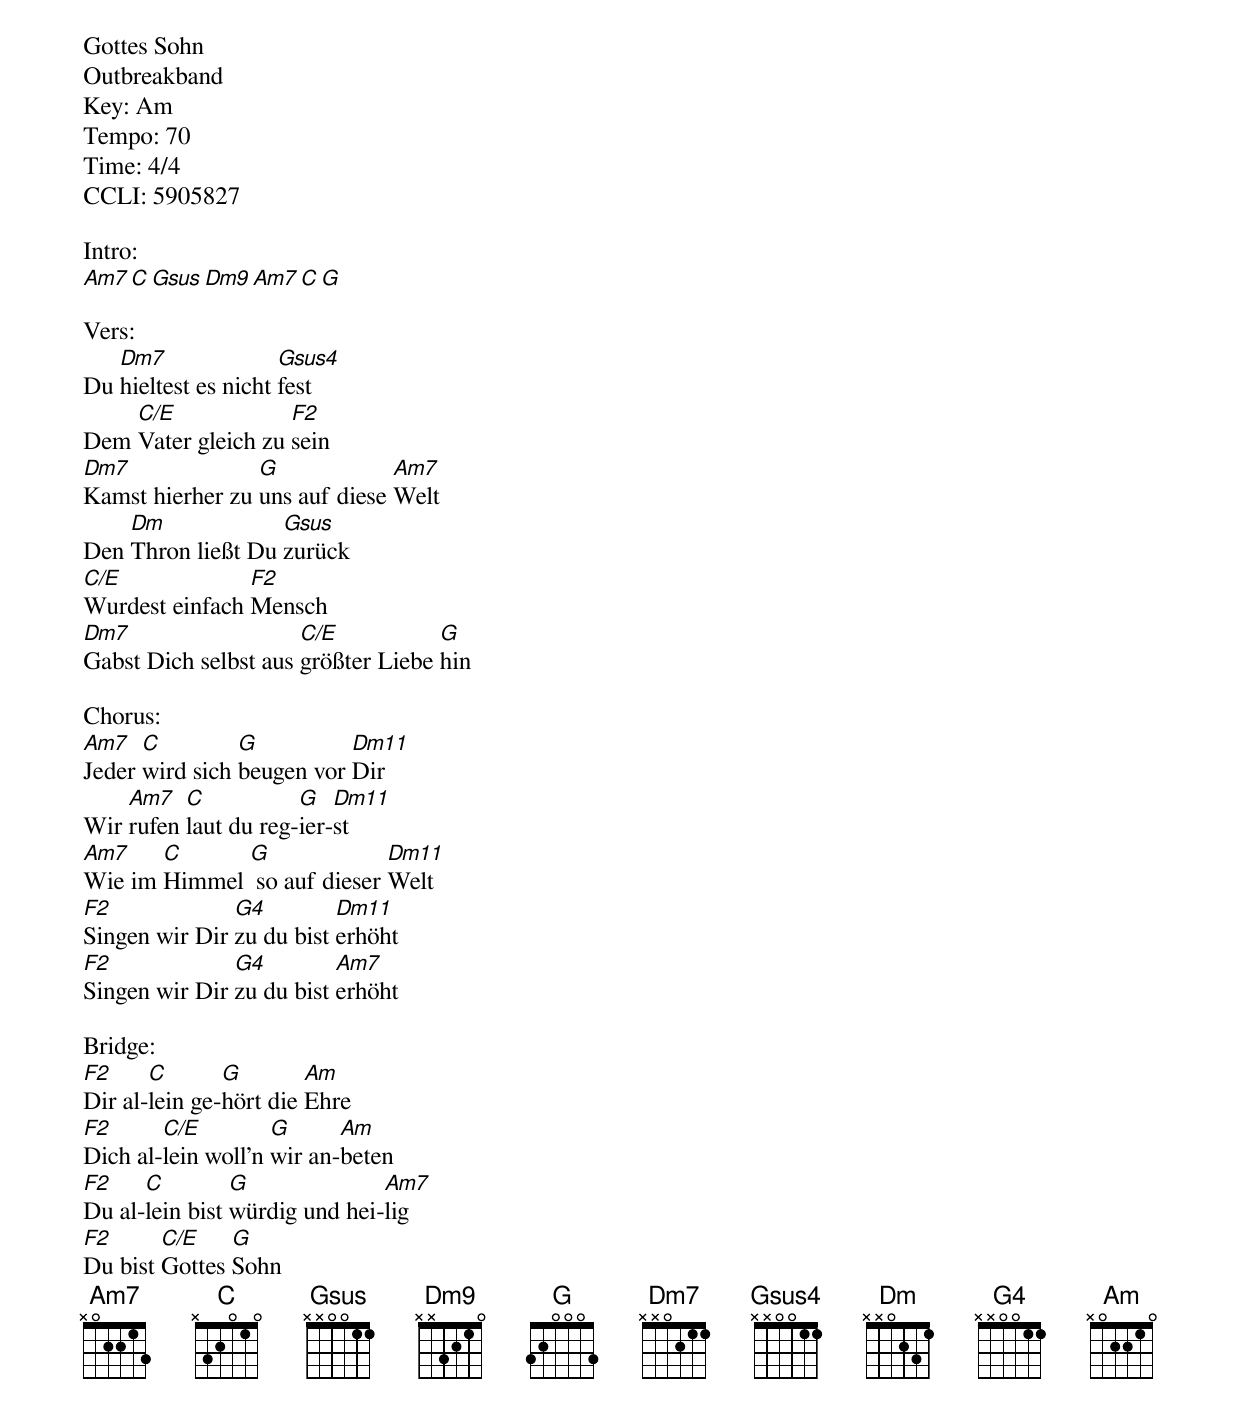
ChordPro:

Gottes Sohn
Outbreakband
Key: Am
Tempo: 70
Time: 4/4
CCLI: 5905827

Intro:
[Am7][C][Gsus][Dm9][Am7][C][G]

Vers:
Du [Dm7]hieltest es nicht [Gsus4]fest
Dem [C/E]Vater gleich zu [F2]sein
[Dm7]Kamst hierher zu [G]uns auf diese [Am7]Welt
Den [Dm]Thron ließt Du [Gsus]zurück
[C/E]Wurdest einfach [F2]Mensch
[Dm7]Gabst Dich selbst aus [C/E]größter Liebe [G]hin

Chorus:
[Am7]Jeder [C]wird sich [G]beugen vor [Dm11]Dir
Wir [Am7]rufen [C]laut du reg-[G]ier-[Dm11]st
[Am7]Wie im [C]Himmel [G] so auf dieser [Dm11]Welt
[F2]Singen wir Dir [G4]zu du bist [Dm11]erhöht
[F2]Singen wir Dir [G4]zu du bist [Am7]erhöht

Bridge:
[F2]Dir al-[C]lein ge-[G]hört die [Am]Ehre
[F2]Dich al-[C/E]lein woll'n [G]wir an-[Am]beten
[F2]Du al-[C]lein bist [G]würdig und hei-[Am7]lig
[F2]Du bist [C/E]Gottes [G]Sohn
